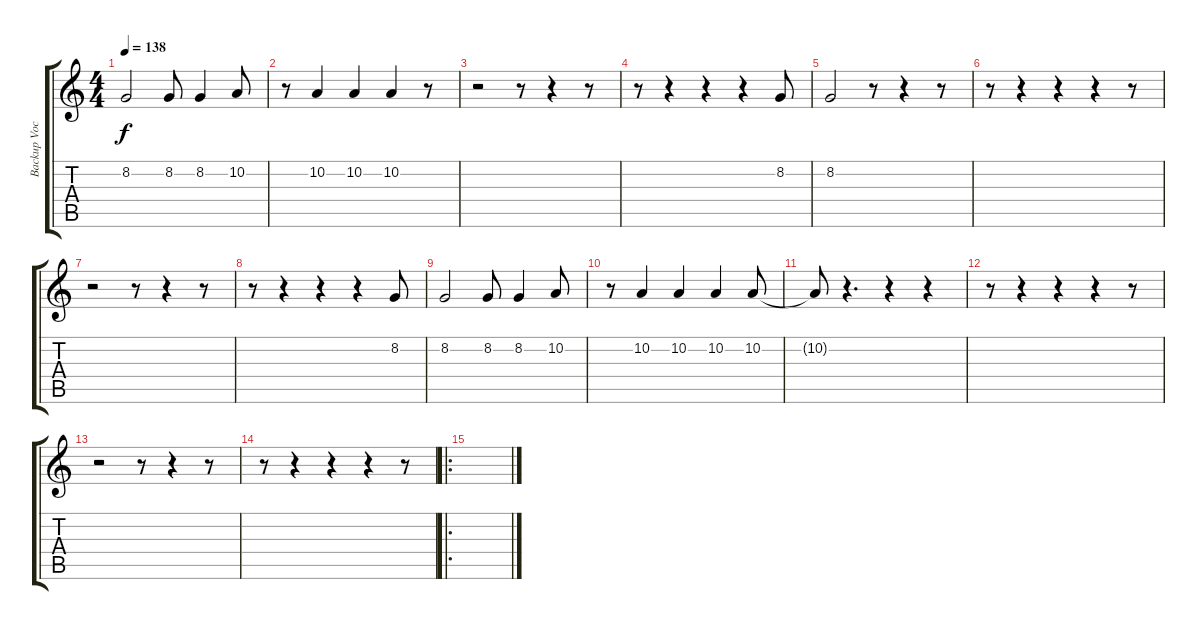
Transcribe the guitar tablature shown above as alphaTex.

\track ("Backup Vocals" "Backup Voc") {instrument altosax}
\staff {score tabs}
\tuning (E4 B3 G3 D3 A2 E2) {hide}
\ts (4 4)
\tempo 138
\clef g2
\ks c
8.2.2{dy f} 8.2.8 8.2.4 10.2.8 |
r.8 10.2.4 10.2.4 10.2.4 r.8 |
r.2 r.8 r.4 r.8 |
r.8 r.4 r.4 r.4 8.2.8 |
8.2.2 r.8 r.4 r.8 |
r.8 r.4 r.4 r.4 r.8 |
r.2 r.8 r.4 r.8 |
r.8 r.4 r.4 r.4 8.2.8 |
8.2.2 8.2.8 8.2.4 10.2.8 |
r.8 10.2.4 10.2.4 10.2.4 10.2.8 |
10.2{t}.8 r.4{d} r.4 r.4 |
r.8 r.4 r.4 r.4 r.8 |
r.2 r.8 r.4 r.8 |
r.8 r.4 r.4 r.4 r.8 |
\ro
